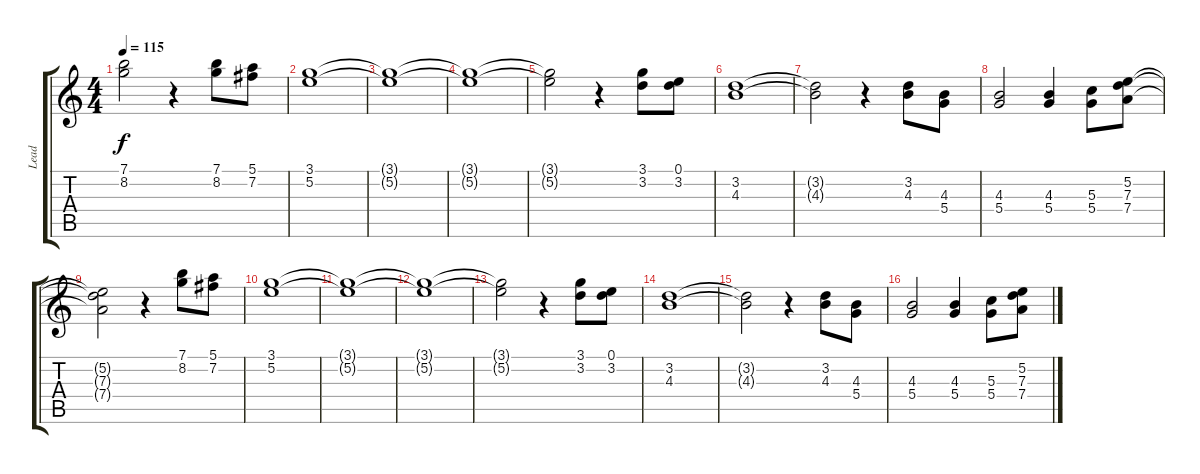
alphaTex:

\track ("Lead" "Lead") {instrument acousticguitarsteel}
\staff {score tabs}
\tuning (E4 B3 G3 D3 A2 E2) {hide}
\ts (4 4)
\tempo 115
\clef g2
\ks c
(7.1{t} 8.2{t}).2{dy f} r.4 (7.1 8.2).8 (5.1 7.2).8 |
(3.1 5.2).1 |
(3.1{t} 5.2{t}).1 |
(3.1{t} 5.2{t}).1 |
(3.1{t} 5.2{t}).2 r.4 (3.1 3.2).8 (0.1 3.2).8 |
(3.2 4.3).1 |
(3.2{t} 4.3{t}).2 r.4 (3.2 4.3).8 (4.3 5.4).8 |
(4.3 5.4).2 (4.3 5.4).4 (5.3 5.4).8 (5.2 7.3 7.4).8 |
(5.2{t} 7.3{t} 7.4{t}).2 r.4 (7.1 8.2).8 (5.1 7.2).8 |
(3.1 5.2).1 |
(3.1{t} 5.2{t}).1 |
(3.1{t} 5.2{t}).1 |
(3.1{t} 5.2{t}).2 r.4 (3.1 3.2).8 (0.1 3.2).8 |
(3.2 4.3).1 |
(3.2{t} 4.3{t}).2 r.4 (3.2 4.3).8 (4.3 5.4).8 |
(4.3 5.4).2 (4.3 5.4).4 (5.3 5.4).8 (5.2 7.3 7.4).8
